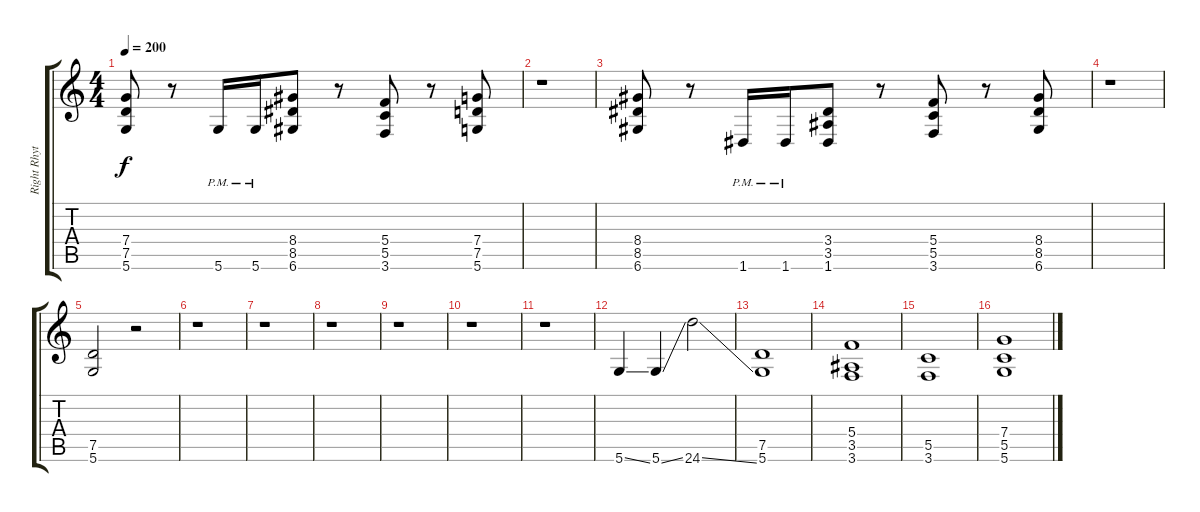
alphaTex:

\track ("Right Rhythm Gtr" "Right Rhyt") {instrument distortionguitar}
\staff {score tabs}
\tuning (D4 A3 F3 C3 G2 D2) {hide}
\ts (4 4)
\tempo 200
\clef g2
\ks c
(7.4 7.5 5.6).8{dy f} r.8 5.6{pm}.16 5.6{pm}.16 (8.4 8.5 6.6).8 r.8 (5.4 5.5 3.6).8 r.8 (7.4 7.5 5.6).8 |
r.1 |
(8.4 8.5 6.6).8 r.8 1.6{pm}.16 1.6{pm}.16 (3.4 3.5 1.6).8 r.8 (5.4 5.5 3.6).8 r.8 (8.4 8.5 6.6).8 |
r.1 |
(7.5 5.6).2 r.2 |
r.1 |
r.1 |
r.1 |
r.1 |
r.1 |
r.1 |
5.6{ss}.4 5.6{ss}.4 24.6{ss}.2 |
(7.5 5.6).1 |
(5.4 3.5 3.6).1 |
(5.5 3.6).1 |
(7.4 5.5 5.6).1
